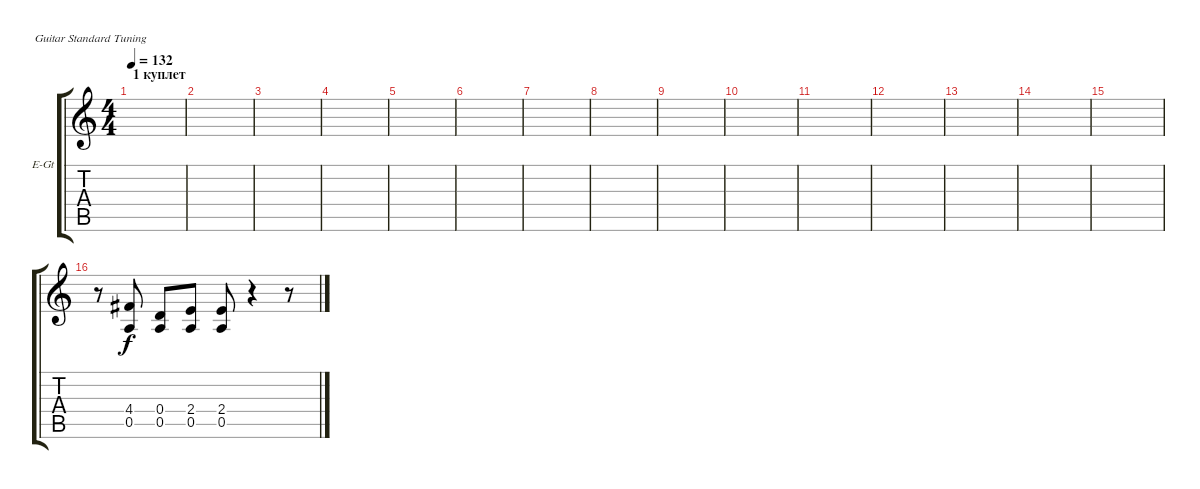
\defaultSystemsLayout 4
\bracketExtendMode groupsimilarinstruments
\firstSystemTrackNameOrientation horizontal
\otherSystemsTrackNameOrientation horizontal
\track ("Electric Guitar" "E-Gt") {instrument overdrivenguitar}
\staff {score tabs}
\tuning (E4 B3 G3 D3 A2 E2)
\ts (4 4)
\section ("" "1 куплет")
\tempo 132
\clef g2
\ks c
|
|
|
|
|
|
|
|
|
|
|
|
|
|
|
r.8 (4.4 0.5).8 (0.5 0.4).8 (2.4 0.5).8 (2.4 0.5).8 r.4 r.8
